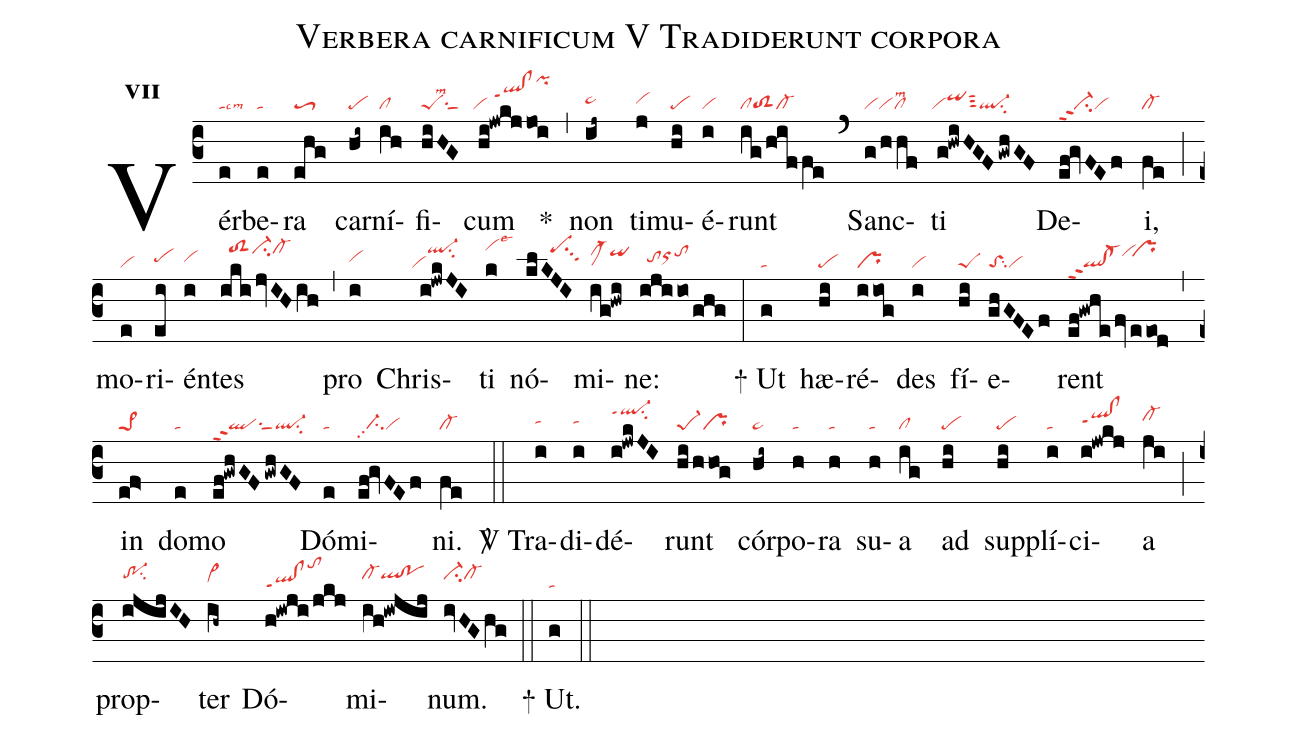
name:Verbera carnificum V Tradiderunt corpora;
office-part:re;
mode:7;
nabc-lines:1;
%%
initial-style: 1;
name: Verbera carnificum;
mode: 7;
office-part: Responsorium;
annotation: Resp.;
annotation: vii;
nabc-lines:1;
%%
(c3) Vér(e|talscm3)be(e|ta)ra(ehg|toS3) car(hi~|pe)ní(ih|cl)fi(hiHG|peSsu1sut1lsm2)cum(hi!jwkjjoi|`vi/qlhj!clhjppt1pihp) <sp>*</sp>(,) non(ij~|pe~hh) ti(j|vihh)mu(hi|pe)é(i|vi)runt(ig/hiffe|cltoS2cl-) (`) Sanc(g/hhf|vivicllsm2)ti(g!hwiHGFgwhGF|`viqihisut3ql-su2) De(ef!gvFEf|ci-ppt2vi)i,(fe|cl-) (;) mo(e|vi)ri(ei|pehh)én(i|vihh)tes(ikijvIHih|//toS2hkci-hkcl-hk) (,) pro(i|vihh) Chris(i!jwkJI|``viql-hksu2)ti(k|vihllse3) nó(klKJI|//////pehksu3)mi(ig!hwi|clM-hjqihj)ne:(ijiio/ghg|//tohhorhitohj) (:)
<sp>+</sp> Ut(g|ta) hæ(hi|pe)ré(iiog|pr)des(i|vi) fí(hi|peS)e(ghGFEf|toSsu2vi)rent(ef!gwhe/fv/eeod|ql!cl-ppt2vihj`prhj) (,) in(ef>|pe>1) do(e|ta)mo(ef!gwhGFgwhGF|qlppt2su1sut1ql-su2) Dó(e|ta)mi(ef!gvFEf|//ci-pp2vi)ni.(fe|cl-) (::)

<sp>V/</sp> Tra(i|tahh)di(i|tahh)dé(i!jwkJI|ql-hkppt1su2)runt(hi/hhog|pe-1pr) cór(hi~|pe~)po(h|ta)ra(h|ta) su(h|ta)a(ig|cl) ad(hi|pe) sup(hi|pe)plí(i|ta)ci(i!jwkj|qlhh!clhhppt1)a(ji|cl-hi) (;) prop(ijijIH|tr-1hisu2)ter(ih~|vi>hh) Dó(h!iwji/jkj|ql!clppt1tohm)mi(ih!iwjij|cl-hiqlhi!pohi)num.(ivHGhg|ci-hicl-hi) (::)
<sp>+</sp> Ut.(g|ta) (::)
